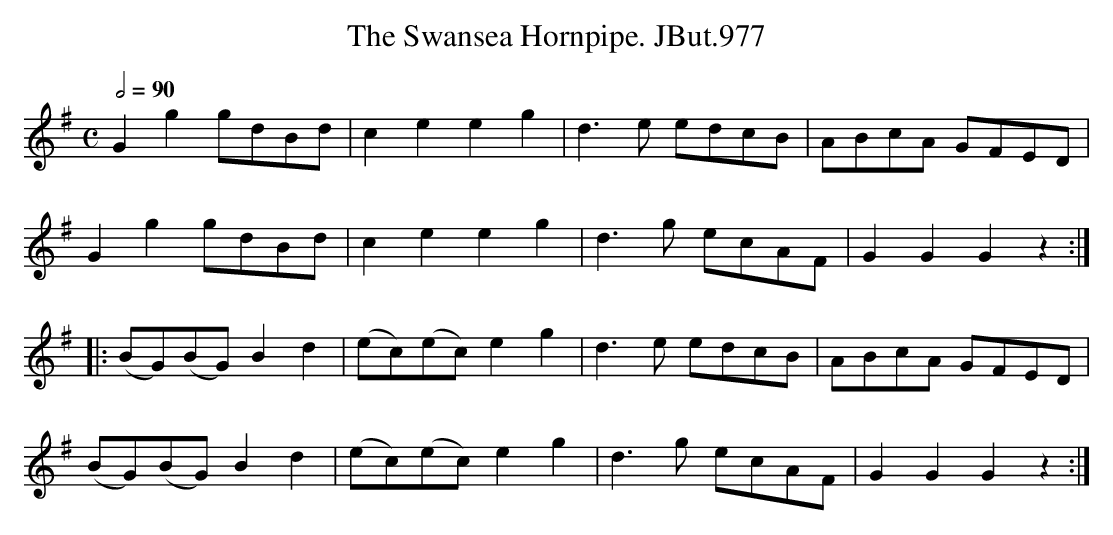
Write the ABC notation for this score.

X:1
T:Swansea Hornpipe. JBut.977, The
M:C
L:1/8
Q:1/2=90
K:G
G2 g2 gdBd|c2 e2 e2 g2|d3 e edcB|ABcA GFED|
G2 g2 gdBd|c2 e2 e2 g2|d3 g ecAF|G2 G2 G2 z2:|
|:(BG)(BG) B2 d2|(ec)(ec) e2 g2|d3 e edcB|ABcA GFED|
(BG)(BG) B2 d2|(ec)(ec) e2 g2|d3 g ecAF|G2 G2 G2 z2:|
